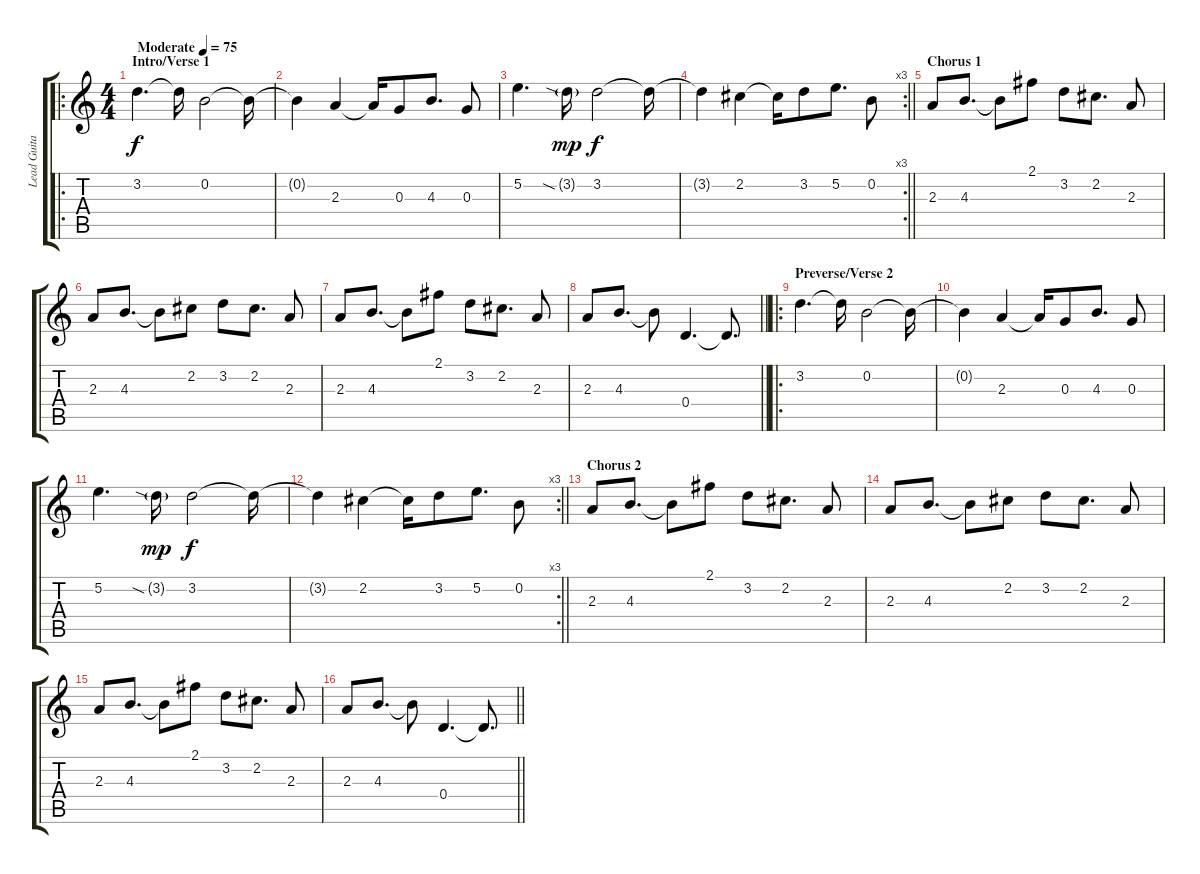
\track ("Lead Guitar" "Lead Guita") {instrument electricguitarjazz}
\staff {score tabs}
\tuning (E4 B3 G3 D3 A2 E2) {hide}
\ro
\ts (4 4)
\section ("" "Intro/Verse 1")
\tempo (75 "Moderate")
\clef g2
\ks c
3.2.4{d dy f instrument electricguitarjazz} 3.2{t}.16 0.2.2 0.2{t}.16 |
0.2{t}.4 2.3.4 2.3{t}.16 0.3.8 4.3.8{d} 0.3.8 |
5.2.4{d} 3.2{sia g}.16{dy mp} 3.2.2{dy f} 3.2{t}.16 |
\rc 3
\barLineRight lightlight
3.2{t}.4 2.2.4 2.2{t}.16 3.2.8 5.2.8{d} 0.2.8 |
\section ("" "Chorus 1")
2.3.8 4.3.8{d} 4.3{t}.8 2.1.8 3.2.8 2.2.8{d} 2.3.8 |
2.3.8 4.3.8{d} 4.3{t}.8 2.2.8 3.2.8 2.2.8{d} 2.3.8 |
2.3.8 4.3.8{d} 4.3{t}.8 2.1.8 3.2.8 2.2.8{d} 2.3.8 |
\barLineRight lightlight
2.3.8 4.3.8{d} 4.3{t}.8 0.4.4{d} 0.4{t}.8{d} |
\ro
\section ("" "Preverse/Verse 2")
3.2.4{d} 3.2{t}.16 0.2.2 0.2{t}.16 |
0.2{t}.4 2.3.4 2.3{t}.16 0.3.8 4.3.8{d} 0.3.8 |
5.2.4{d} 3.2{sia g}.16{dy mp} 3.2.2{dy f} 3.2{t}.16 |
\rc 3
\barLineRight lightlight
3.2{t}.4 2.2.4 2.2{t}.16 3.2.8 5.2.8{d} 0.2.8 |
\section ("" "Chorus 2")
2.3.8 4.3.8{d} 4.3{t}.8 2.1.8 3.2.8 2.2.8{d} 2.3.8 |
2.3.8 4.3.8{d} 4.3{t}.8 2.2.8 3.2.8 2.2.8{d} 2.3.8 |
2.3.8 4.3.8{d} 4.3{t}.8 2.1.8 3.2.8 2.2.8{d} 2.3.8 |
\barLineRight lightlight
2.3.8 4.3.8{d} 4.3{t}.8 0.4.4{d} 0.4{t}.8{d}
